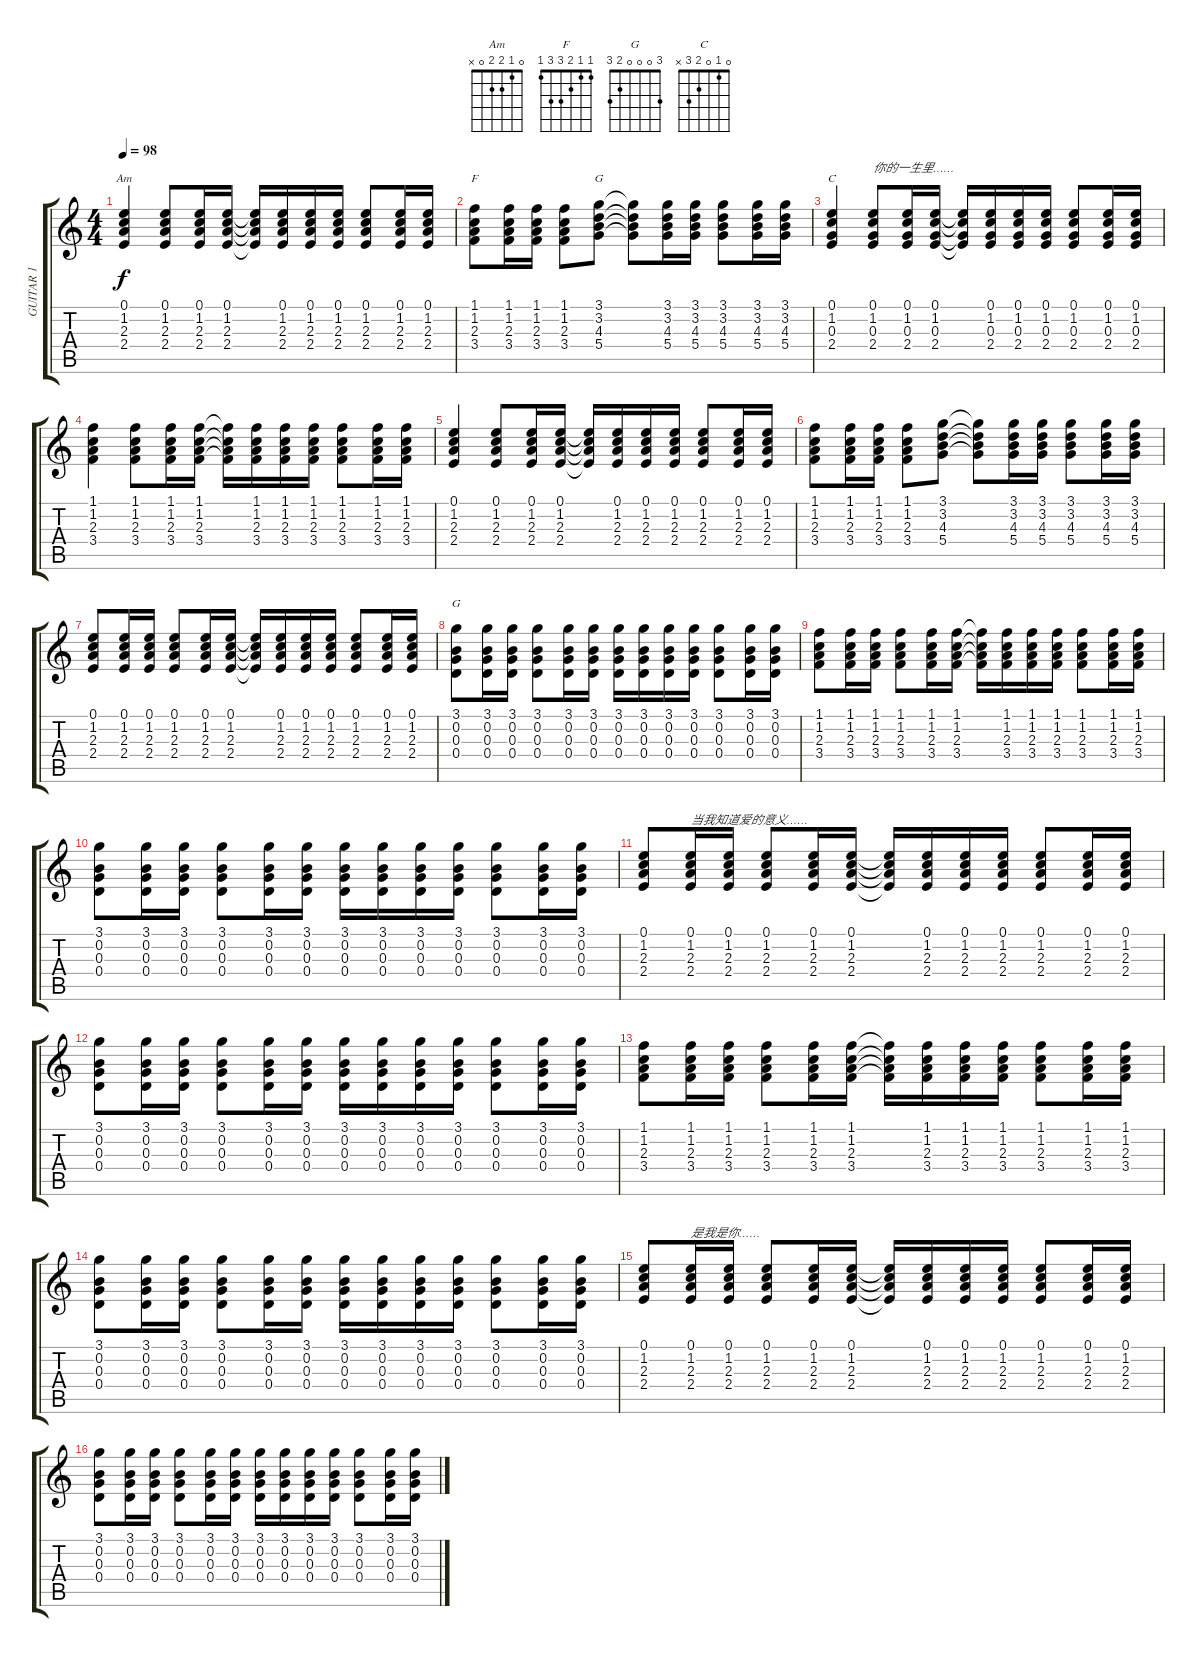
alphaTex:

\track ("GUITAR 1" "GUITAR 1") {instrument acousticguitarsteel}
\staff {score tabs}
\tuning (E4 B3 G3 D3 A2 E2) {hide}
\chord ("Am" 0 1 2 2 0 x)
\chord ("F" 1 1 2 3 3 1)
\chord ("G" 3 3 4 5 5 3)
\chord ("C" 0 1 0 2 3 x)
\chord ("G" 3 0 0 0 2 3)
\ts (4 4)
\tempo 98
\clef g2
\ks c
(0.1 1.2 2.3 2.4).4{ch "Am" dy f} (0.1 1.2 2.3 2.4).8 (0.1 1.2 2.3 2.4).16 (0.1 1.2 2.3 2.4).16 (0.1{t} 1.2{t} 2.3{t} 2.4{t}).16 (0.1 1.2 2.3 2.4).16 (0.1 1.2 2.3 2.4).16 (0.1 1.2 2.3 2.4).16 (0.1 1.2 2.3 2.4).8 (0.1 1.2 2.3 2.4).16 (0.1 1.2 2.3 2.4).16 |
(1.1 1.2 2.3 3.4).8{ch "F"} (1.1 1.2 2.3 3.4).16 (1.1 1.2 2.3 3.4).16 (1.1 1.2 2.3 3.4).8 (3.1 3.2 4.3 5.4).8{ch "G"} (3.1{t} 3.2{t} 4.3{t} 5.4{t}).8 (3.1 3.2 4.3 5.4).16 (3.1 3.2 4.3 5.4).16 (3.1 3.2 4.3 5.4).8 (3.1 3.2 4.3 5.4).16 (3.1 3.2 4.3 5.4).16 |
(0.1 1.2 0.3 2.4).4{ch "C"} (0.1 1.2 0.3 2.4).8{txt "你的一生里……"} (0.1 1.2 0.3 2.4).16 (0.1 1.2 0.3 2.4).16 (0.1{t} 1.2{t} 0.3{t} 2.4{t}).16 (0.1 1.2 0.3 2.4).16 (0.1 1.2 0.3 2.4).16 (0.1 1.2 0.3 2.4).16 (0.1 1.2 0.3 2.4).8 (0.1 1.2 0.3 2.4).16 (0.1 1.2 0.3 2.4).16 |
(1.1 1.2 2.3 3.4).4 (1.1 1.2 2.3 3.4).8 (1.1 1.2 2.3 3.4).16 (1.1 1.2 2.3 3.4).16 (1.1{t} 1.2{t} 2.3{t} 3.4{t}).16 (1.1 1.2 2.3 3.4).16 (1.1 1.2 2.3 3.4).16 (1.1 1.2 2.3 3.4).16 (1.1 1.2 2.3 3.4).8 (1.1 1.2 2.3 3.4).16 (1.1 1.2 2.3 3.4).16 |
(0.1 1.2 2.3 2.4).4 (0.1 1.2 2.3 2.4).8 (0.1 1.2 2.3 2.4).16 (0.1 1.2 2.3 2.4).16 (0.1{t} 1.2{t} 2.3{t} 2.4{t}).16 (0.1 1.2 2.3 2.4).16 (0.1 1.2 2.3 2.4).16 (0.1 1.2 2.3 2.4).16 (0.1 1.2 2.3 2.4).8 (0.1 1.2 2.3 2.4).16 (0.1 1.2 2.3 2.4).16 |
(1.1 1.2 2.3 3.4).8 (1.1 1.2 2.3 3.4).16 (1.1 1.2 2.3 3.4).16 (1.1 1.2 2.3 3.4).8 (3.1 3.2 4.3 5.4).8 (3.1{t} 3.2{t} 4.3{t} 5.4{t}).8 (3.1 3.2 4.3 5.4).16 (3.1 3.2 4.3 5.4).16 (3.1 3.2 4.3 5.4).8 (3.1 3.2 4.3 5.4).16 (3.1 3.2 4.3 5.4).16 |
(0.1 1.2 2.3 2.4).8 (0.1 1.2 2.3 2.4).16 (0.1 1.2 2.3 2.4).16 (0.1 1.2 2.3 2.4).8 (0.1 1.2 2.3 2.4).16 (0.1 1.2 2.3 2.4).16 (0.1{t} 1.2{t} 2.3{t} 2.4{t}).16 (0.1 1.2 2.3 2.4).16 (0.1 1.2 2.3 2.4).16 (0.1 1.2 2.3 2.4).16 (0.1 1.2 2.3 2.4).8 (0.1 1.2 2.3 2.4).16 (0.1 1.2 2.3 2.4).16 |
(3.1 0.2 0.3 0.4).8{ch "G"} (3.1 0.2 0.3 0.4).16 (3.1 0.2 0.3 0.4).16 (3.1 0.2 0.3 0.4).8 (3.1 0.2 0.3 0.4).16 (3.1 0.2 0.3 0.4).16 (3.1 0.2 0.3 0.4).16 (3.1 0.2 0.3 0.4).16 (3.1 0.2 0.3 0.4).16 (3.1 0.2 0.3 0.4).16 (3.1 0.2 0.3 0.4).8 (3.1 0.2 0.3 0.4).16 (3.1 0.2 0.3 0.4).16 |
(1.1 1.2 2.3 3.4).8 (1.1 1.2 2.3 3.4).16 (1.1 1.2 2.3 3.4).16 (1.1 1.2 2.3 3.4).8 (1.1 1.2 2.3 3.4).16 (1.1 1.2 2.3 3.4).16 (1.1{t} 1.2{t} 2.3{t} 3.4{t}).16 (1.1 1.2 2.3 3.4).16 (1.1 1.2 2.3 3.4).16 (1.1 1.2 2.3 3.4).16 (1.1 1.2 2.3 3.4).8 (1.1 1.2 2.3 3.4).16 (1.1 1.2 2.3 3.4).16 |
(3.1 0.2 0.3 0.4).8 (3.1 0.2 0.3 0.4).16 (3.1 0.2 0.3 0.4).16 (3.1 0.2 0.3 0.4).8 (3.1 0.2 0.3 0.4).16 (3.1 0.2 0.3 0.4).16 (3.1 0.2 0.3 0.4).16 (3.1 0.2 0.3 0.4).16 (3.1 0.2 0.3 0.4).16 (3.1 0.2 0.3 0.4).16 (3.1 0.2 0.3 0.4).8 (3.1 0.2 0.3 0.4).16 (3.1 0.2 0.3 0.4).16 |
(0.1 1.2 2.3 2.4).8 (0.1 1.2 2.3 2.4).16{txt "当我知道爱的意义……"} (0.1 1.2 2.3 2.4).16 (0.1 1.2 2.3 2.4).8 (0.1 1.2 2.3 2.4).16 (0.1 1.2 2.3 2.4).16 (0.1{t} 1.2{t} 2.3{t} 2.4{t}).16 (0.1 1.2 2.3 2.4).16 (0.1 1.2 2.3 2.4).16 (0.1 1.2 2.3 2.4).16 (0.1 1.2 2.3 2.4).8 (0.1 1.2 2.3 2.4).16 (0.1 1.2 2.3 2.4).16 |
(3.1 0.2 0.3 0.4).8 (3.1 0.2 0.3 0.4).16 (3.1 0.2 0.3 0.4).16 (3.1 0.2 0.3 0.4).8 (3.1 0.2 0.3 0.4).16 (3.1 0.2 0.3 0.4).16 (3.1 0.2 0.3 0.4).16 (3.1 0.2 0.3 0.4).16 (3.1 0.2 0.3 0.4).16 (3.1 0.2 0.3 0.4).16 (3.1 0.2 0.3 0.4).8 (3.1 0.2 0.3 0.4).16 (3.1 0.2 0.3 0.4).16 |
(1.1 1.2 2.3 3.4).8 (1.1 1.2 2.3 3.4).16 (1.1 1.2 2.3 3.4).16 (1.1 1.2 2.3 3.4).8 (1.1 1.2 2.3 3.4).16 (1.1 1.2 2.3 3.4).16 (1.1{t} 1.2{t} 2.3{t} 3.4{t}).16 (1.1 1.2 2.3 3.4).16 (1.1 1.2 2.3 3.4).16 (1.1 1.2 2.3 3.4).16 (1.1 1.2 2.3 3.4).8 (1.1 1.2 2.3 3.4).16 (1.1 1.2 2.3 3.4).16 |
(3.1 0.2 0.3 0.4).8 (3.1 0.2 0.3 0.4).16 (3.1 0.2 0.3 0.4).16 (3.1 0.2 0.3 0.4).8 (3.1 0.2 0.3 0.4).16 (3.1 0.2 0.3 0.4).16 (3.1 0.2 0.3 0.4).16 (3.1 0.2 0.3 0.4).16 (3.1 0.2 0.3 0.4).16 (3.1 0.2 0.3 0.4).16 (3.1 0.2 0.3 0.4).8 (3.1 0.2 0.3 0.4).16 (3.1 0.2 0.3 0.4).16 |
(0.1 1.2 2.3 2.4).8 (0.1 1.2 2.3 2.4).16{txt "是我是你……"} (0.1 1.2 2.3 2.4).16 (0.1 1.2 2.3 2.4).8 (0.1 1.2 2.3 2.4).16 (0.1 1.2 2.3 2.4).16 (0.1{t} 1.2{t} 2.3{t} 2.4{t}).16 (0.1 1.2 2.3 2.4).16 (0.1 1.2 2.3 2.4).16 (0.1 1.2 2.3 2.4).16 (0.1 1.2 2.3 2.4).8 (0.1 1.2 2.3 2.4).16 (0.1 1.2 2.3 2.4).16 |
(3.1 0.2 0.3 0.4).8 (3.1 0.2 0.3 0.4).16 (3.1 0.2 0.3 0.4).16 (3.1 0.2 0.3 0.4).8 (3.1 0.2 0.3 0.4).16 (3.1 0.2 0.3 0.4).16 (3.1 0.2 0.3 0.4).16 (3.1 0.2 0.3 0.4).16 (3.1 0.2 0.3 0.4).16 (3.1 0.2 0.3 0.4).16 (3.1 0.2 0.3 0.4).8 (3.1 0.2 0.3 0.4).16 (3.1 0.2 0.3 0.4).16
